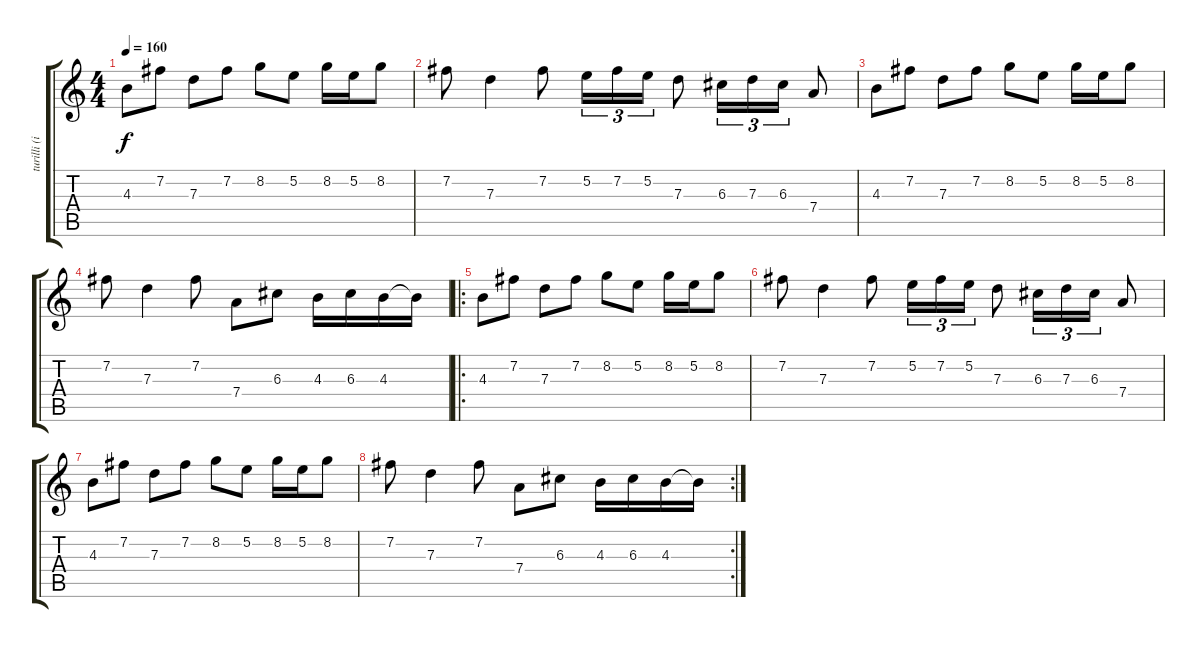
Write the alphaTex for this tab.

\track ("turilli (izzi)" "turilli (i") {instrument distortionguitar}
\staff {score tabs}
\tuning (E4 B3 G3 D3 A2 E2) {hide}
\ts (4 4)
\tempo 160
\clef g2
\ks c
4.3.8{dy f instrument distortionguitar} 7.2.8 7.3.8 7.2.8 8.2.8 5.2.8 8.2.16 5.2.16 8.2.8 |
7.2.8 7.3.4 7.2.8 5.2.16{tu (3 2)} 7.2.16{tu (3 2)} 5.2.16{tu (3 2)} 7.3.8 6.3.16{tu (3 2)} 7.3.16{tu (3 2)} 6.3.16{tu (3 2)} 7.4.8 |
4.3.8 7.2.8 7.3.8 7.2.8 8.2.8 5.2.8 8.2.16 5.2.16 8.2.8 |
7.2.8 7.3.4 7.2.8 7.4.8 6.3.8 4.3.16 6.3.16 4.3.16 4.3{t}.16 |
\ro
4.3.8 7.2.8 7.3.8 7.2.8 8.2.8 5.2.8 8.2.16 5.2.16 8.2.8 |
7.2.8 7.3.4 7.2.8 5.2.16{tu (3 2)} 7.2.16{tu (3 2)} 5.2.16{tu (3 2)} 7.3.8 6.3.16{tu (3 2)} 7.3.16{tu (3 2)} 6.3.16{tu (3 2)} 7.4.8 |
4.3.8 7.2.8 7.3.8 7.2.8 8.2.8 5.2.8 8.2.16 5.2.16 8.2.8 |
\rc 2
7.2.8 7.3.4 7.2.8 7.4.8 6.3.8 4.3.16 6.3.16 4.3.16 4.3{t}.16
